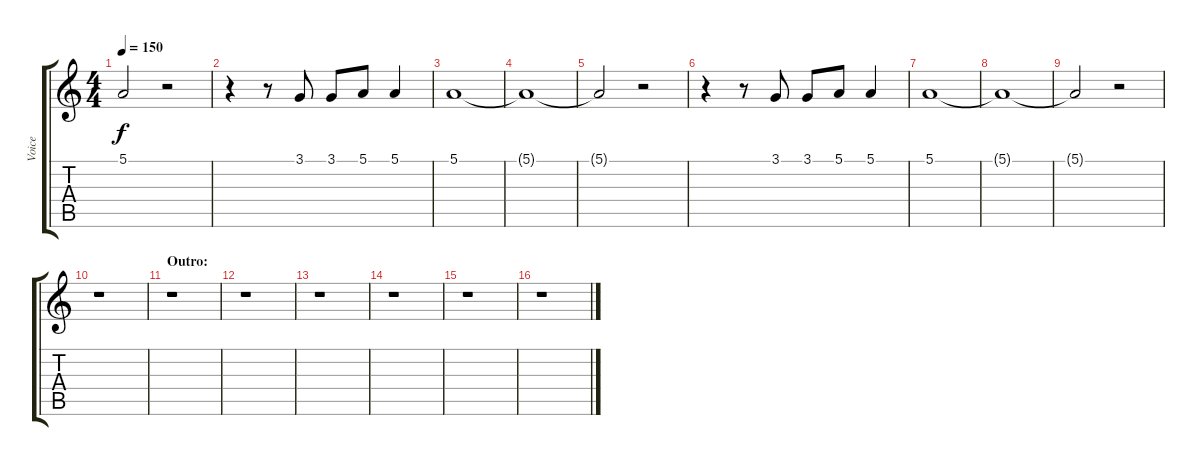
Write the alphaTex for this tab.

\track ("Voice" "Voice") {instrument cello}
\staff {score tabs}
\tuning (E4 B3 G3 D3 A2 E2) {hide}
\ts (4 4)
\tempo 150
\clef g2
\ks c
5.1{t}.2{dy f} r.2 |
r.4 r.8 3.1.8 3.1.8 5.1.8 5.1.4 |
5.1.1 |
5.1{t}.1 |
5.1{t}.2 r.2 |
r.4 r.8 3.1.8 3.1.8 5.1.8 5.1.4 |
5.1.1 |
5.1{t}.1 |
5.1{t}.2 r.2 |
r.1 |
\section ("" "Outro:")
r.1 |
r.1 |
r.1 |
r.1 |
r.1 |
r.1
